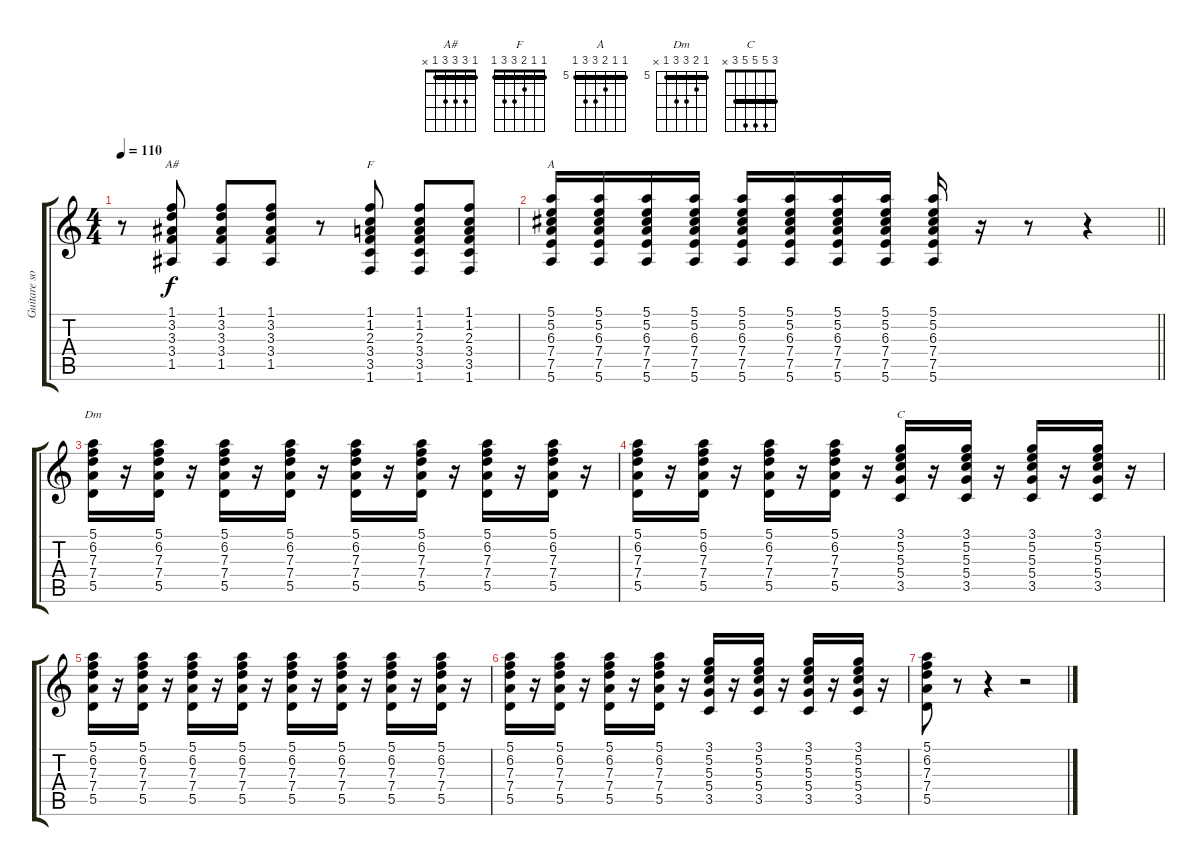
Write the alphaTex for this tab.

\track ("Guitare solo" "Guitare so") {instrument overdrivenguitar}
\staff {score tabs}
\tuning (E4 B3 G3 D3 A2 E2) {hide}
\chord ("A#" 1 3 3 3 1 x) {barre 1}
\chord ("F" 1 1 2 3 3 1) {barre 1}
\chord ("A" 5 5 6 7 7 5) {firstfret 5 barre 5}
\chord ("Dm" 5 6 7 7 5 x) {firstfret 5 barre 5}
\chord ("C" 3 5 5 5 3 x) {barre 3}
\ts (4 4)
\tempo 110
\clef g2
\ks c
r.8{dy f} (1.1 3.2 3.3 3.4 1.5).8{ch "A#"} (1.1 3.2 3.3 3.4 1.5).8 (1.1 3.2 3.3 3.4 1.5).8 r.8 (1.1 1.2 2.3 3.4 3.5 1.6).8{ch "F"} (1.1 1.2 2.3 3.4 3.5 1.6).8 (1.1 1.2 2.3 3.4 3.5 1.6).8 |
\barLineRight lightlight
(5.1 5.2 6.3 7.4 7.5 5.6).16{ch "A"} (5.1 5.2 6.3 7.4 7.5 5.6).16 (5.1 5.2 6.3 7.4 7.5 5.6).16 (5.1 5.2 6.3 7.4 7.5 5.6).16 (5.1 5.2 6.3 7.4 7.5 5.6).16 (5.1 5.2 6.3 7.4 7.5 5.6).16 (5.1 5.2 6.3 7.4 7.5 5.6).16 (5.1 5.2 6.3 7.4 7.5 5.6).16 (5.1 5.2 6.3 7.4 7.5 5.6).16 r.16 r.8 r.4 |
(5.1 6.2 7.3 7.4 5.5).16{ch "Dm"} r.16 (5.1 6.2 7.3 7.4 5.5).16 r.16 (5.1 6.2 7.3 7.4 5.5).16 r.16 (5.1 6.2 7.3 7.4 5.5).16 r.16 (5.1 6.2 7.3 7.4 5.5).16 r.16 (5.1 6.2 7.3 7.4 5.5).16 r.16 (5.1 6.2 7.3 7.4 5.5).16 r.16 (5.1 6.2 7.3 7.4 5.5).16 r.16 |
(5.1 6.2 7.3 7.4 5.5).16 r.16 (5.1 6.2 7.3 7.4 5.5).16 r.16 (5.1 6.2 7.3 7.4 5.5).16 r.16 (5.1 6.2 7.3 7.4 5.5).16 r.16 (3.1 5.2 5.3 5.4 3.5).16{ch "C"} r.16 (3.1 5.2 5.3 5.4 3.5).16 r.16 (3.1 5.2 5.3 5.4 3.5).16 r.16 (3.1 5.2 5.3 5.4 3.5).16 r.16 |
(5.1 6.2 7.3 7.4 5.5).16 r.16 (5.1 6.2 7.3 7.4 5.5).16 r.16 (5.1 6.2 7.3 7.4 5.5).16 r.16 (5.1 6.2 7.3 7.4 5.5).16 r.16 (5.1 6.2 7.3 7.4 5.5).16 r.16 (5.1 6.2 7.3 7.4 5.5).16 r.16 (5.1 6.2 7.3 7.4 5.5).16 r.16 (5.1 6.2 7.3 7.4 5.5).16 r.16 |
(5.1 6.2 7.3 7.4 5.5).16 r.16 (5.1 6.2 7.3 7.4 5.5).16 r.16 (5.1 6.2 7.3 7.4 5.5).16 r.16 (5.1 6.2 7.3 7.4 5.5).16 r.16 (3.1 5.2 5.3 5.4 3.5).16 r.16 (3.1 5.2 5.3 5.4 3.5).16 r.16 (3.1 5.2 5.3 5.4 3.5).16 r.16 (3.1 5.2 5.3 5.4 3.5).16 r.16 |
(5.1 6.2 7.3 7.4 5.5).8 r.8 r.4 r.2
